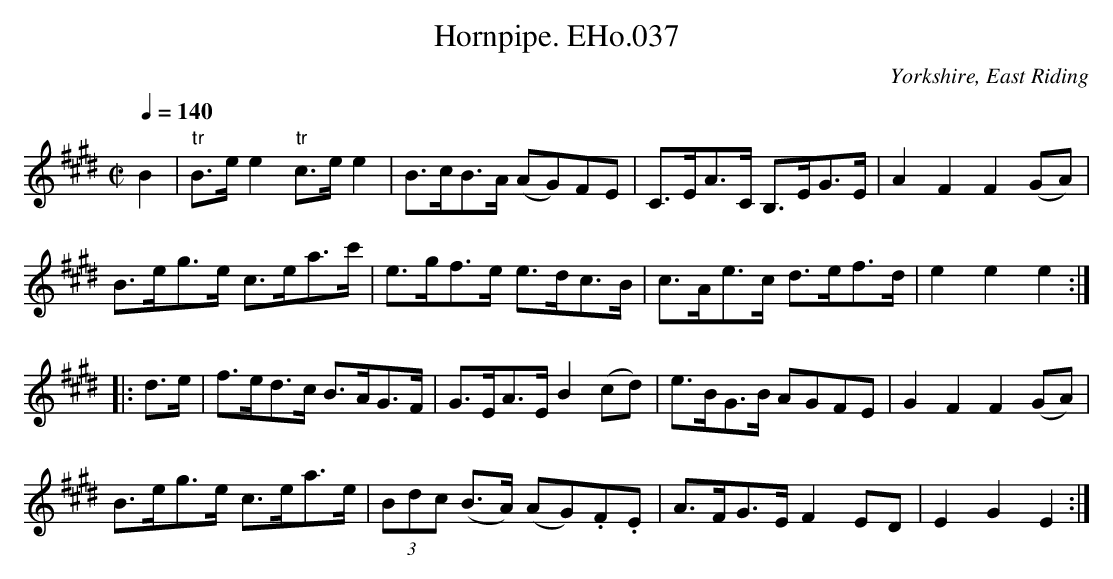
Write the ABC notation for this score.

X:1
T:Hornpipe. EHo.037
M:C|
L:1/8
Q:1/4=140
O:Yorkshire, East Riding
K:E
B2|"tr"B>ee2 "tr"c>ee2|B>cB>A (AG)FE|C>EA>C B,>EG>E|A2F2F2(GA)|
B>eg>e c>ea>c'|e>gf>e e>dc>B|c>Ae>c d>ef>d|e2e2e2:|
|:d>e|f>ed>c B>AG>F|G>EA>E B2(cd)|e>BG>B AGFE|G2F2F2(GA)|
B>eg>e c>ea>e|(3Bdc (B>A) (AG).F.E|A>FG>EF2ED|E2G2E2:|
